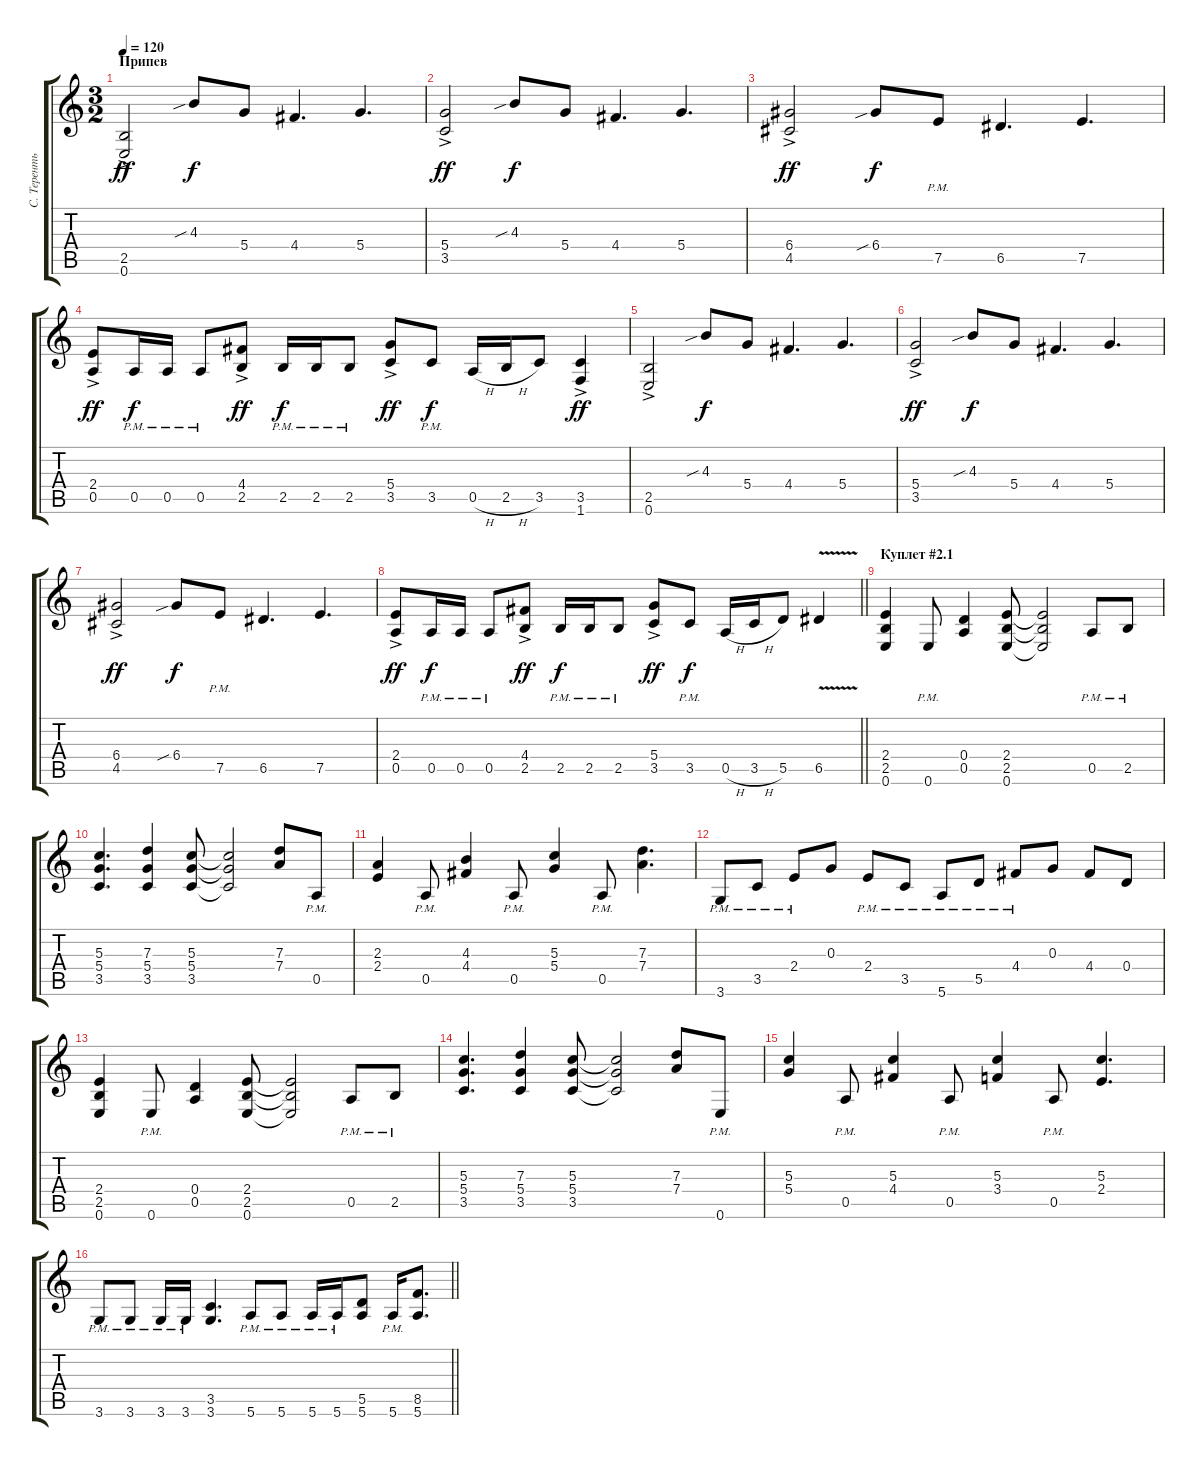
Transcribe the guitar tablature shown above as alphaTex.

\track ("С. Терентьев" "С. Теренть") {instrument distortionguitar}
\staff {score tabs}
\tuning (E4 B3 G3 D3 A2 E2) {hide}
\ts (3 2)
\section ("" "Припев")
\tempo 120
\clef g2
\ks c
(2.5{ac} 0.6{ac}).2{dy ff} 4.3{sib}.8{dy f} 5.4.8 4.4.4{d} 5.4.4{d} |
(5.4{ac} 3.5{ac}).2{dy ff} 4.3{sib}.8{dy f} 5.4.8 4.4.4{d} 5.4.4{d} |
(6.4{ac} 4.5{ac}).2{dy ff} 6.4{sib}.8{dy f} 7.5{pm}.8 6.5.4{d} 7.5.4{d} |
(2.4{ac} 0.5{ac}).8{dy ff} 0.5{pm}.16{dy f} 0.5{pm}.16 0.5{pm}.8 (4.4{ac} 2.5{ac}).8{dy ff} 2.5{pm}.16{dy f} 2.5{pm}.16 2.5{pm}.8 (5.4{ac} 3.5{ac}).8{dy ff} 3.5{pm}.8{dy f} 0.5{h}.16 2.5{h}.16 3.5.8 (3.5{ac} 1.6{ac}).4{dy ff} |
(2.5{ac} 0.6{ac}).2 4.3{sib}.8{dy f} 5.4.8 4.4.4{d} 5.4.4{d} |
(5.4{ac} 3.5{ac}).2{dy ff} 4.3{sib}.8{dy f} 5.4.8 4.4.4{d} 5.4.4{d} |
(6.4{ac} 4.5{ac}).2{dy ff} 6.4{sib}.8{dy f} 7.5{pm}.8 6.5.4{d} 7.5.4{d} |
\barLineRight lightlight
(2.4{ac} 0.5{ac}).8{dy ff} 0.5{pm}.16{dy f} 0.5{pm}.16 0.5{pm}.8 (4.4{ac} 2.5{ac}).8{dy ff} 2.5{pm}.16{dy f} 2.5{pm}.16 2.5{pm}.8 (5.4{ac} 3.5{ac}).8{dy ff} 3.5{pm}.8{dy f} 0.5{h}.16 3.5{h}.16 5.5.8 6.5{v}.4 |
\section ("" "Куплет #2.1")
(2.4 2.5 0.6).4 0.6{pm}.8 (0.4 0.5).4 (2.4 2.5 0.6).8 (2.4{t} 2.5{t} 0.6{t}).2 0.5{pm}.8 2.5{pm}.8 |
(5.3 5.4 3.5).4{d} (7.3 5.4 3.5).4 (5.3 5.4 3.5).8 (5.3{t} 5.4{t} 3.5{t}).2 (7.3 7.4).8 0.5{pm}.8 |
(2.3 2.4).4 0.5{pm}.8 (4.3 4.4).4 0.5{pm}.8 (5.3 5.4).4 0.5{pm}.8 (7.3 7.4).4{d} |
3.6{pm}.8 3.5{pm}.8 2.4{pm}.8 0.3.8 2.4{pm}.8 3.5{pm}.8 5.6{pm}.8 5.5{pm}.8 4.4{pm}.8 0.3.8 4.4.8 0.4.8 |
(2.4 2.5 0.6).4 0.6{pm}.8 (0.4 0.5).4 (2.4 2.5 0.6).8 (2.4{t} 2.5{t} 0.6{t}).2 0.5{pm}.8 2.5{pm}.8 |
(5.3 5.4 3.5).4{d} (7.3 5.4 3.5).4 (5.3 5.4 3.5).8 (5.3{t} 5.4{t} 3.5{t}).2 (7.3 7.4).8 0.6{pm}.8 |
(5.3 5.4).4 0.5{pm}.8 (5.3 4.4).4 0.5{pm}.8 (5.3 3.4).4 0.5{pm}.8 (5.3 2.4).4{d} |
\barLineRight lightlight
3.6{pm}.8 3.6{pm}.8 3.6{pm}.16 3.6{pm}.16 (3.5 3.6).4{d} 5.6{pm}.8 5.6{pm}.8 5.6{pm}.16 5.6{pm}.16 (5.5 5.6).8 5.6{pm}.16 (8.5 5.6).8{d}
